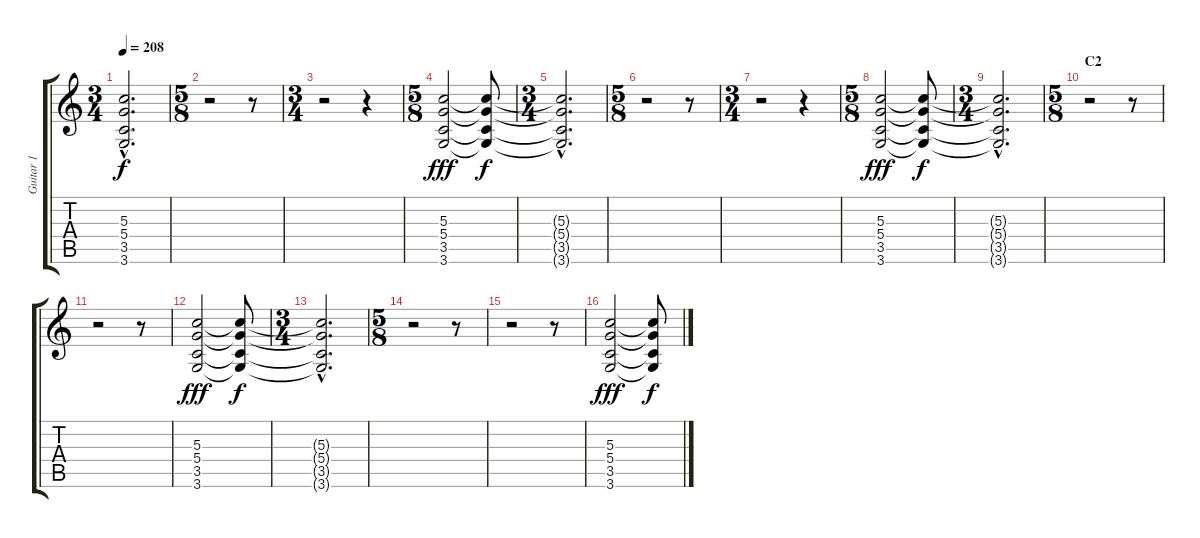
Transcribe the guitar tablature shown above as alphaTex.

\track ("Guitar 1" "Guitar 1") {instrument electricguitarclean}
\staff {score tabs}
\tuning (E4 B3 G3 D3 A2 E2) {hide}
\ts (3 4)
\tempo 208
\clef g2
\ks c
(5.3{hac t} 5.4{hac t} 3.5{hac t} 3.6{hac t}).2{d dy f} |
\ts (5 8)
r.2 r.8 |
\ts (3 4)
r.2 r.4 |
\ts (5 8)
(5.3 5.4 3.5 3.6).2{dy fff} (5.3{t} 5.4{t} 3.5{t} 3.6{t}).8{dy f} |
\ts (3 4)
(5.3{hac t} 5.4{hac t} 3.5{hac t} 3.6{hac t}).2{d} |
\ts (5 8)
r.2 r.8 |
\ts (3 4)
r.2 r.4 |
\ts (5 8)
(5.3 5.4 3.5 3.6).2{dy fff} (5.3{t} 5.4{t} 3.5{t} 3.6{t}).8{dy f} |
\ts (3 4)
(5.3{hac t} 5.4{hac t} 3.5{hac t} 3.6{hac t}).2{d} |
\ts (5 8)
\section ("" "C2")
r.2 r.8 |
r.2 r.8 |
(5.3 5.4 3.5 3.6).2{dy fff} (5.3{t} 5.4{t} 3.5{t} 3.6{t}).8{dy f} |
\ts (3 4)
(5.3{hac t} 5.4{hac t} 3.5{hac t} 3.6{hac t}).2{d} |
\ts (5 8)
r.2 r.8 |
r.2 r.8 |
(5.3 5.4 3.5 3.6).2{dy fff} (5.3{t} 5.4{t} 3.5{t} 3.6{t}).8{dy f}
